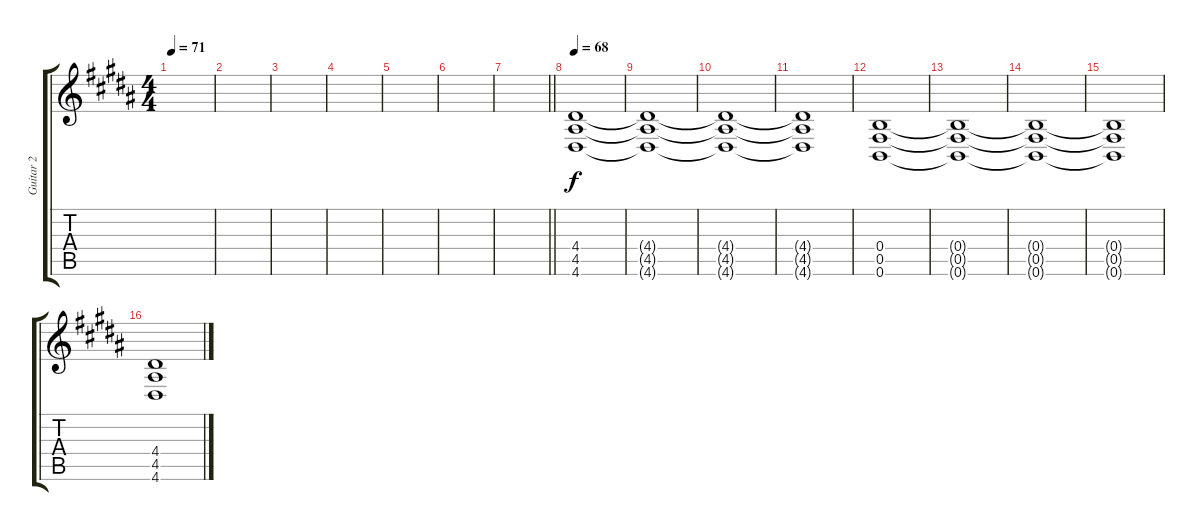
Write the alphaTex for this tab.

\track ("Guitar 2" "Guitar 2") {instrument distortionguitar}
\staff {score tabs}
\tuning (Eb4 B3 Gb3 B2 Gb2 B1) {hide}
\ts (4 4)
\tempo 71
\clef g2
\ks b
|
|
|
|
|
|
\barLineRight lightlight
|
\tempo 68
(4.4 4.5 4.6).1 |
(4.4{t} 4.5{t} 4.6{t}).1 |
(4.4{t} 4.5{t} 4.6{t}).1 |
(4.4{t} 4.5{t} 4.6{t}).1 |
(0.4 0.5 0.6).1 |
(0.4{t} 0.5{t} 0.6{t}).1 |
(0.4{t} 0.5{t} 0.6{t}).1 |
(0.4{t} 0.5{t} 0.6{t}).1 |
(4.4 4.5 4.6).1
